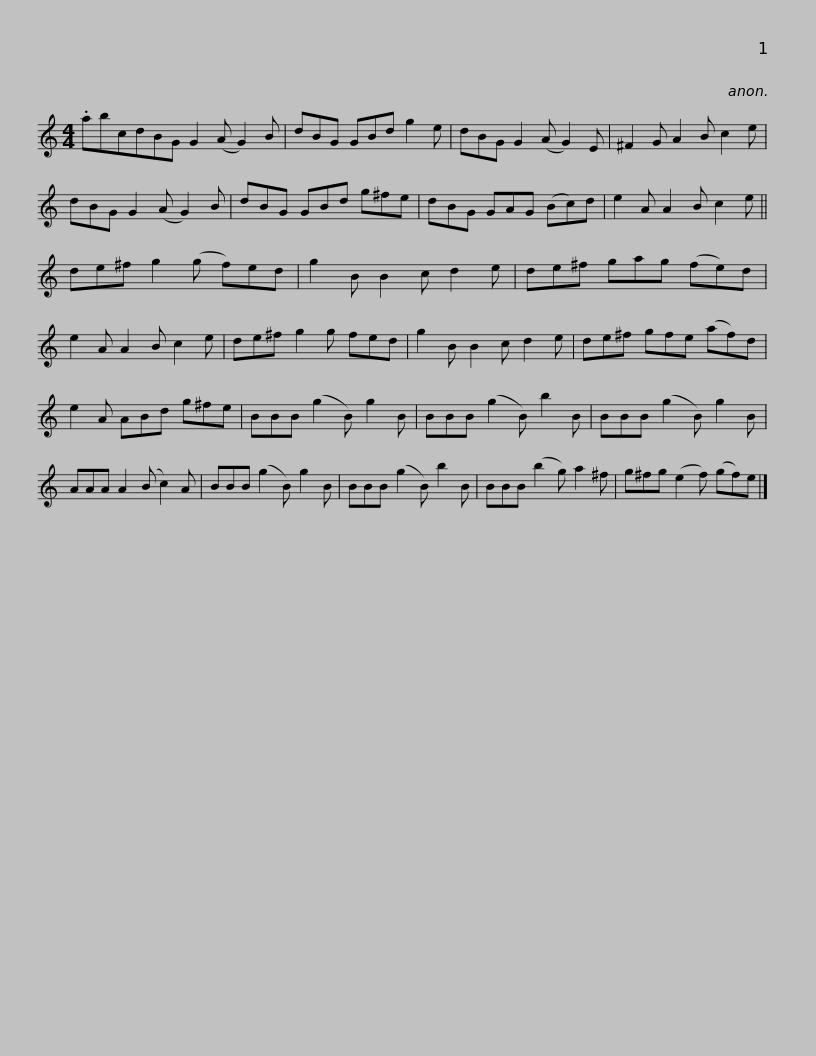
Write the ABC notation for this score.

X:1
L:1/8
M:4/4
I:linebreak $
K:C
V:1 treble
V:1
 .abcdBG G2 (A G2) B | dBG GBd g2 e | dBG G2 (A G2) E | ^F2 G A2 B c2 e | dBG G2 (A G2) B |$ %5
 dBG GBd g^fe | dBG GAG (Bc)d | e2 A A2 B c2 e || de^f g2 (g f)ed | g2 B B2 c d2 e |$ %10
 de^f gag (fe)d | e2 A A2 B c2 e | de^f g2 g fed | g2 B B2 c d2 e | de^f gfe (af)d |$ %15
 e2 A ABd g^fe | BBB (g2 B) g2 B | BBB (g2 B) b2 B | BBB (g2 B) g2 B | AAA A2 (B c2) A | %20
 BBB (g2 B) g2 B |$ BBB (g2 B) b2 B | BBB (b2 g) a2 ^f | g^fg (e2 f) (gf)e |] %24
